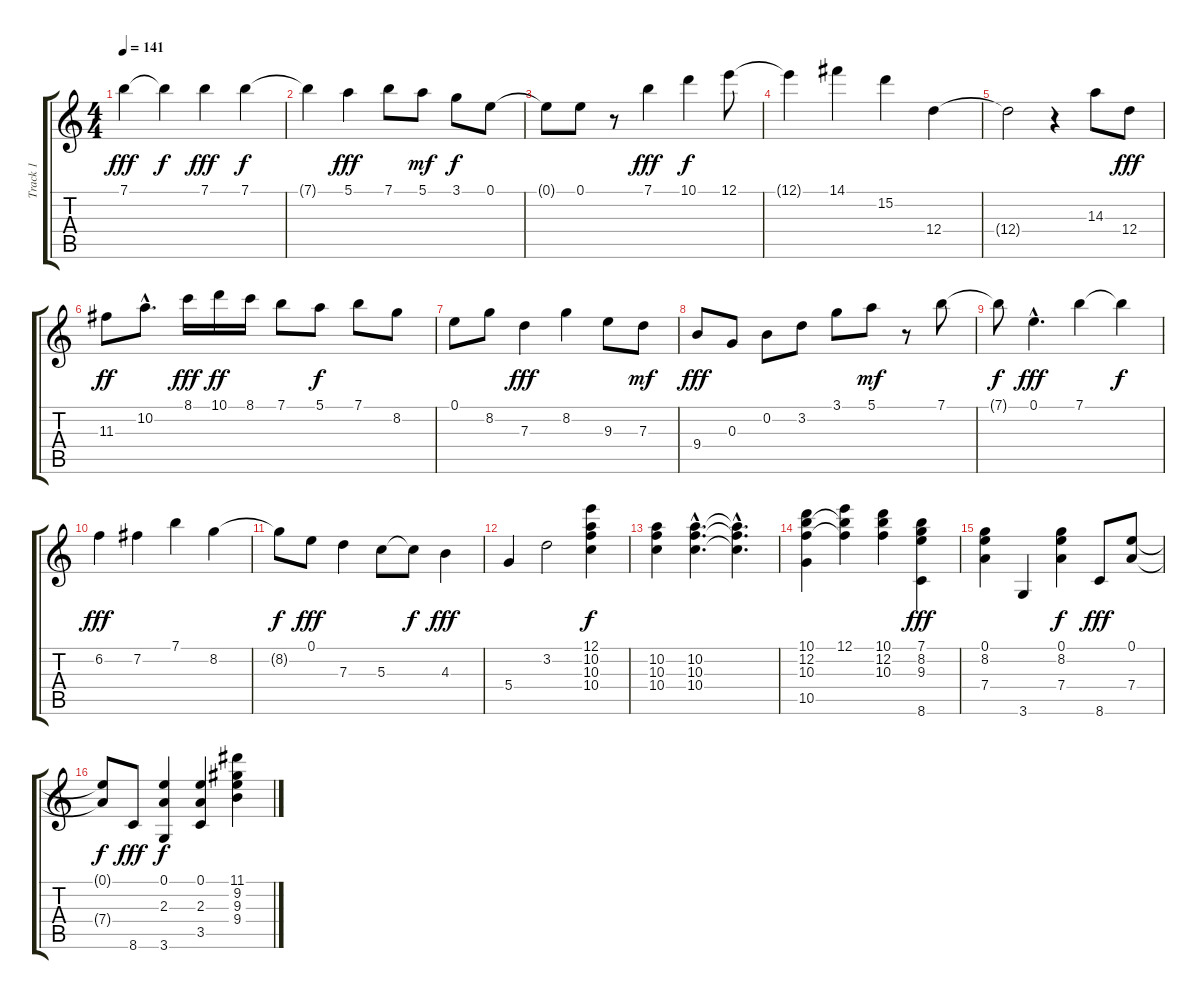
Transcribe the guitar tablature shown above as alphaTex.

\track ("Track 1" "Track 1") {instrument acousticguitarnylon}
\staff {score tabs}
\tuning (E4 B3 G3 D3 A2 E2) {hide}
\ts (4 4)
\tempo 141
\clef g2
\ks c
7.1.4{dy fff} 7.1{t}.4{dy f} 7.1.4{dy fff} 7.1.4{dy f} |
7.1{t}.4 5.1.4{dy fff} 7.1.8 5.1.8{dy mf} 3.1.8{dy f} 0.1.8 |
0.1{t}.8 0.1.8 r.8 7.1.4{dy fff} 10.1.4{dy f} 12.1.8 |
12.1{t}.4 14.1.4 15.2.4 12.4.4 |
12.4{t}.2 r.4 14.3.8 12.4.8{dy fff} |
11.3.8{dy ff} 10.2{hac}.8{d} 8.1.16{dy fff} 10.1.16{dy ff} 8.1.16 7.1.8 5.1.8{dy f} 7.1.8 8.2.8 |
0.1.8 8.2.8 7.3.4{dy fff} 8.2.4 9.3.8 7.3.8{dy mf} |
9.4.8{dy fff} 0.3.8 0.2.8 3.2.8 3.1.8 5.1.8{dy mf} r.8 7.1.8 |
7.1{t}.8{dy f} 0.1{hac}.4{d dy fff} 7.1.4 7.1{t}.4{dy f} |
6.2.4{dy fff} 7.2.4 7.1.4 8.2.4 |
8.2{t}.8{dy f} 0.1.8{dy fff} 7.3.4 5.3.8 5.3{t}.8{dy f} 4.3.4{dy fff} |
5.4.4 3.2.2 (12.1 10.2 10.3 10.4).4{dy f} |
(10.2 10.3 10.4).4 (10.2{hac} 10.3 10.4{hac}).4{d} (10.2{hac t} 10.3{t} 10.4{hac t}).4{d} |
(10.1 12.2 10.3 10.5).4 (12.1 12.2{t} 10.3{t}).4 (10.1 12.2 10.3).4 (7.1 8.2 9.3 8.6).4{dy fff} |
(0.1 8.2 7.4).4 3.6.4 (0.1 8.2 7.4).4{dy f} 8.6.8{dy fff} (0.1 7.4).8 |
(0.1{t} 7.4{t}).8{dy f} 8.6.8{dy fff} (0.1 2.3 3.6).4{dy f} (0.1 2.3 3.5).4 (11.1 9.2 9.3 9.4).4
